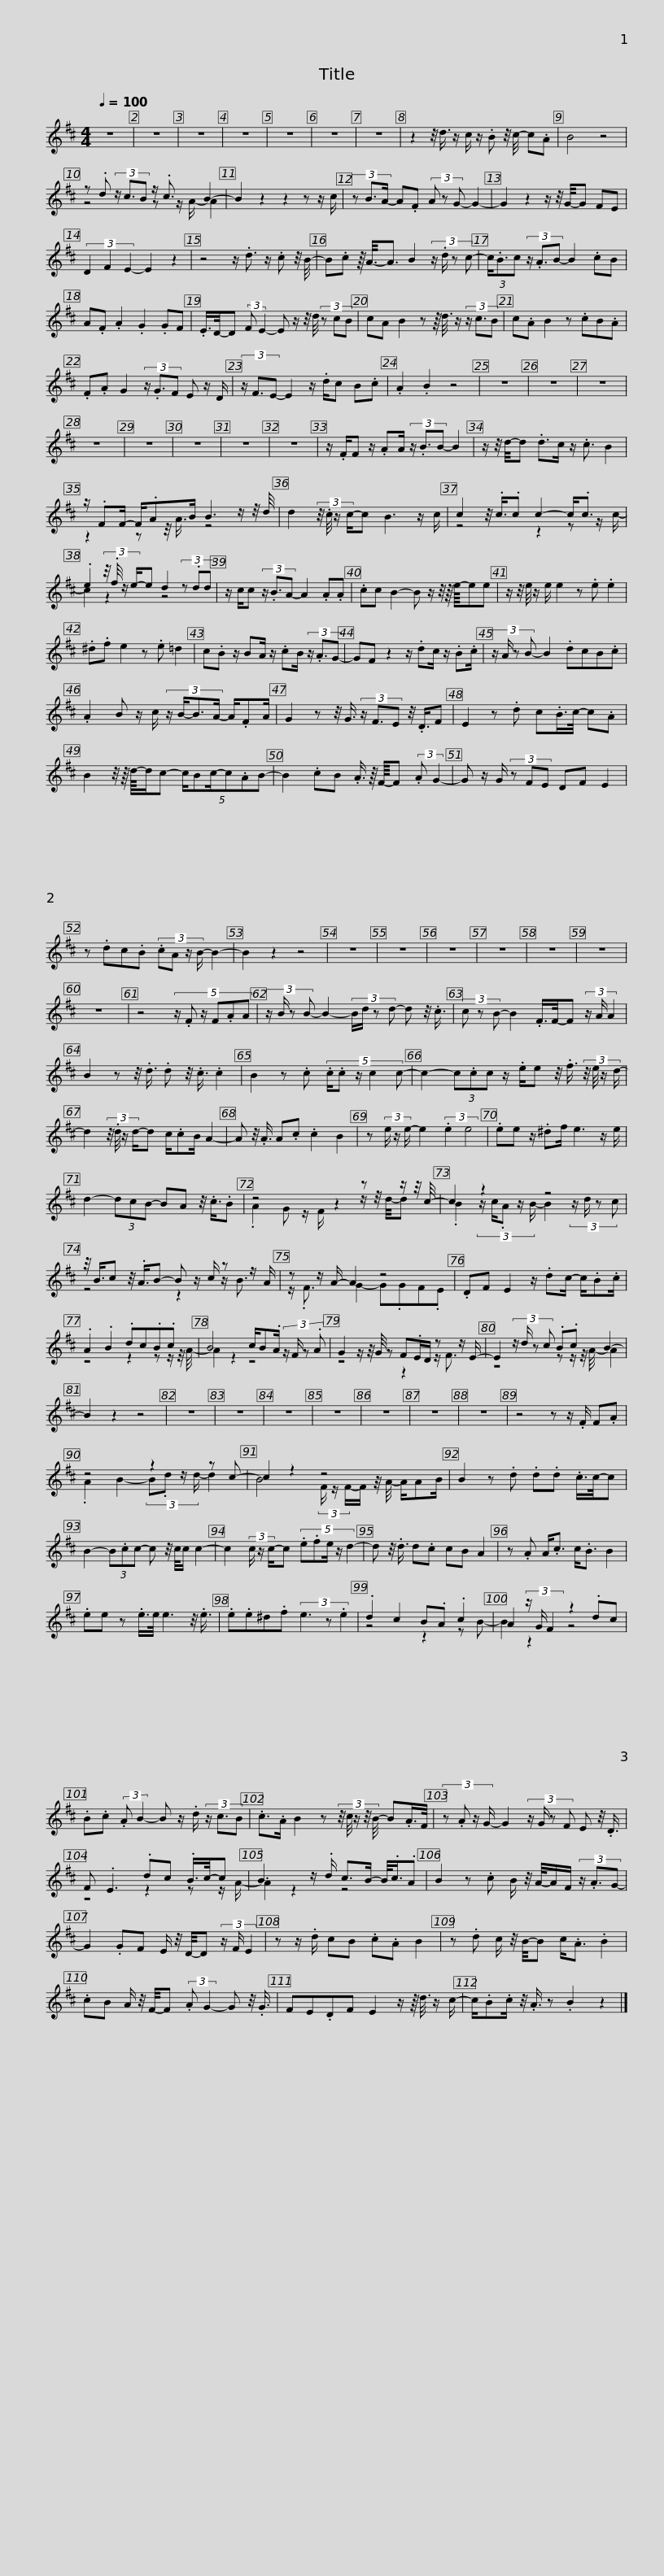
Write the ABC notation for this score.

X:1
%%score ( 1 2 )
L:1/8
Q:1/4=100
M:4/4
I:linebreak $
K:D
V:1 treble
V:2 treble
V:1
 z8 | z8 | z8 | z8 | z8 | %5
 z8 | z8 | z2 z/4 d3/4 z/ c/ z/ .B z/4 c/4- c.A | B4 z4 | z .d (3z/ c3/2B z/ .c3/2 B2- |$ %10
 B2 z2 z2 z z/ c/ | (3z B3/2A/- A.F (3A z G- G2- | G2 z2 z/ z/4 G/4-G FE | (3D2 F2 E2- E2 z2 | z4 z/ .d3/2 z/ .c z/4 B/4- |$ %15
 B.c z/8 A3/8-A3/2 B2 (3:2:4z/ .d/ z c- | (3c/.B3/2c (3z/ .A3/2B- B2 .cB | A.F .A2 .G2 .GF | .E/>D/-D (3:2:2F E2- E z/ z/4 d/4 (3z cB |$ cA B2 z z/8 d3/8 z/ (3z/ c3/2B | %20
 c.A B2 z .cB.A | .F.A G2 (3z/ .G3/2F E z/ D/ | (3z/ F3/2E- E2 z/ .d/c B.c | .A2 .B2 z4 | z8 | %25
 z8 |$ z8 | z8 | z8 | z8 | %30
 z8 | z8 | z/ .F/F z/ .AA/ (3z/ .B3/2B- B2 | z/ z/4 d/4-d .d>c z/ .c3/2 B2 |$ z/ .FF/- F/.AB/ B3 z/ z/4 d/4 | %35
 d2 (3:2:4z/4 .c/4 z/ c/-c B3 z/ c/ | c2 z/4 .c3/4.c c2- c<.c | .e2 (3:2:4z/4 .f/4 z/ e/-e d2 (3z .dd |$ z/ c/c (3z/ .B3/2A- A2 .A.A | .cc B2- B z/ z/4 z/8 e/8-ee | %40
 z/ z/4 e/4 z/ e/ e2 z .e .e2 | .^d.f e2 z .e =d2 |$ c.B z/ BA/ z/ .cB/ (3z/ .A3/2G- | GF z2 z/ .dc/ z/ .B.c/ | (3:2:4z/ A/ z B- B2 .dcB.c | %45
 .A2 B z/ c/ (3:2:4z/ B/-B3/2A/- A/.FA/ |$ G2 z z/4 G3/4 (3z/ F3/2E z/4 .D3/4F | E2 z .d c.B/>c/- c.A | B2 z/4 z/8 d/8-d/c- (5:4:6c/Bc/-c.AB- | B2 .cB .A3/4 z/8 F/8-F (3:2:2.A G2- |$ %50
 G z/ G/ (3z FE DF E2 | z .dc.B (3:2:4.cA z/ B/- B2- | B2 z2 z4 | z8 | z8 | %55
 z8 | z8 | z8 | z8 | z8 |$ %60
 z4 (5:4:6z/ .F z/ F.AA | (3:2:4z/ B/ z B- B2- (3:2:4B/d/ z d- d z/4 .c3/4 | (3c z B- B2 .F/>F/-F (3z/ A/ A2 | B2 z z/4 .d3/4 .d z/4 .c3/4 .c2 |$ B2 z .c (5:4:5.c/.c z/ c2 c- | %65
 c2- (3c.cc z/ .e/e z/4 .f3/4 (3:2:4z/4 e/4 z/ d/- | d2 (3:2:4z/4 .d/4 z/ d/-d c/.cB/ A2- | A z/4 .A3/4 A.c .c2 B2 | z (3e/ z/ e/- e2 (3:2:2.e2 e4 |$ .ee z/ .^df/ e3 z/ e/ | %70
 d2- (3dcB- BA z/4 .c3/4.B | z4 z2 z z/ z/4 c/4- | c2 z2 z4 |$ z/4 B3/4c z/4 .A3/4B- B z/ c/ z z/ A/ | z z/ A/- A2 z4 | %75
 .DF E2 z/ .dc/- c/.B.c/ | .A2 .B2 .dc.B.c |$ B4 c/B.A/ (3:2:4z/ F/ z .A | G2 z/ z/4 G/4 z F.E/D/ z z/ E/- | E2 (3:2:4z/ d/ z c .B.c B2- | %80
 B2 z2 z4 | z8 | z8 |$ z8 | z8 | %85
 z8 | z8 | z8 | z4 z z/ .F/ F.A | z4 z2 z c- | %90
 c2 z2 z4 |$ B2 z .d .d.d .c/>c/-c | B2- (3B.cc- c z/4 c/4c/ c2- | c2 (3c/ z/ c/-c (5:4:5.e.fe/ z/ d2- | d z/4 .d3/4 d.c cB A2 | %95
 z .A A<.c c<.B B2 |$ .ee z .e/>e/ e3 z/4 .e3/4 | .e.e^d.f (3e3 z .e2 | .d2 c2 B.A .c2 | A2 (3z/ G/ F2 z2 .dc | %100
 .B.c (3:2:2.A B2- B z/ .d/ (3z/ c3/2B |$ .c>.A B2 z (3:2:5z/4 c/4 z/ z/4 B/4- B.A/>F/ | (3:2:4z .A z/ G/- G2 (3:2:4z/ G/ z F E z/4 .D3/4 | F .E3 .dc .B/>c/-c |$ B3 z/ .d/ c>B- B/<.c/.A | %105
 B2 z .c B/ z/4 A/4-A/F/ (3z/ .A3/2G- | G2 .GF E/ z/4 D/4-D (3z/ F/ E2 | z z/ .d/ cB .c.A B2 |$ z .d c/ z/4 B/4-B c<.A .B2 | .cB A/ z/4 F/4-F (3:2:2.A G2- G z/4 .G3/4 | %110
 FE.DF E2 z/ z/8 d3/8 z/ c/- | c/.B.c/ z/4 .A3/4 z .B2 z2 |] %112
V:2
 x8 | x8 | x8 | x8 | x8 | %5
 x8 | x8 | x8 | x8 | z4 z z/ A/- A2 |$ %10
 x8 | x8 | x8 | x8 | x8 |$ %15
 x8 | x8 | x8 | x8 |$ x8 | %20
 x8 | x8 | x8 | x8 | x8 | %25
 x8 |$ x8 | x8 | x8 | x8 | %30
 x8 | x8 | x8 | x8 |$ z2 z z/4 A3/4 z4 | %35
 x8 | z4 z2 z z/ c/- | c2 z2 z4 |$ x8 | x8 | %40
 x8 | x8 |$ x8 | x8 | x8 | %45
 x8 |$ x8 | x8 | x8 | x8 |$ %50
 x8 | x8 | x8 | x8 | x8 | %55
 x8 | x8 | x8 | x8 | x8 |$ %60
 x8 | x8 | x8 | x8 |$ x8 | %65
 x8 | x8 | x8 | x8 |$ x8 | %70
 x8 | .A2 G z/ F/ z2 z/ z/4 d/4-d | .B2 (3:2:5z/ c/.A z/ B/- B2 (3:2:4z/ d/ z c |$ z4 z2 z/ B3/2 | z/ .F3/2 G2- G.GF.E | %75
 x8 | z4 z2 z z/ z/4 A/4- |$ A2 z2 z4 | z4 z2 z/ F3/2 | z4 z z/ z/4 A/4- A2 | %80
 x8 | x8 | x8 |$ x8 | x8 | %85
 x8 | x8 | x8 | x8 | .A2 B2- (3:2:4B.d z/ d/- d2 | %90
 B4 (3F/ z/ F/-F/ z/4 A/4- A/AB/ |$ x8 | x8 | x8 | x8 | %95
 x8 |$ x8 | x8 | z4 z2 z B- | B2 z2 z4 | %100
 x8 |$ x8 | x8 | z4 z2 z z/ A/- |$ A2 z2 z4 | %105
 x8 | x8 | x8 |$ x8 | x8 | %110
 x8 | x8 |] %112
